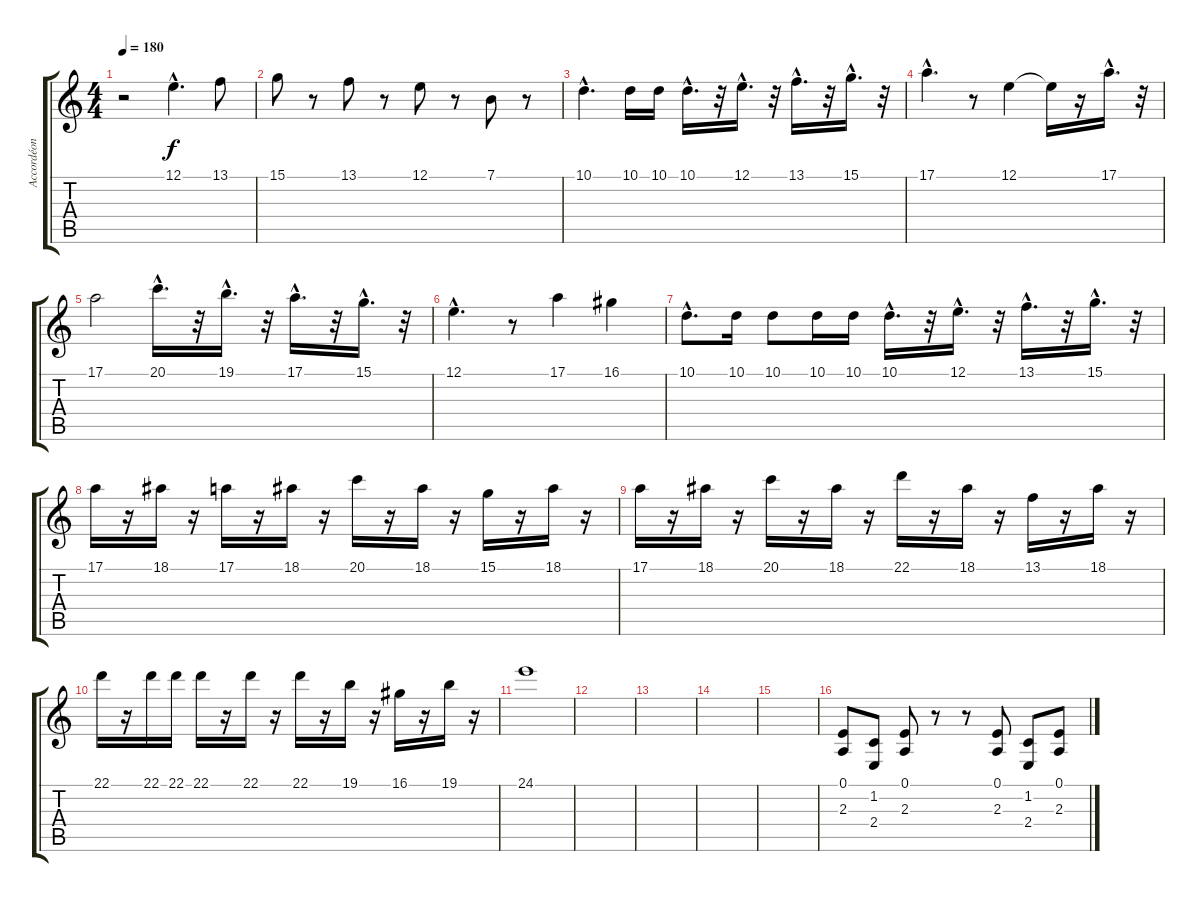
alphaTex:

\track ("Accordéon" "Accordéon") {instrument accordion}
\staff {score tabs}
\tuning (E4 B3 G3 D3 A2 E2) {hide}
\ts (4 4)
\tempo 180
\clef g2
\ks c
r.2{dy f} 12.1{hac}.4{d} 13.1.8 |
15.1.8 r.8 13.1.8 r.8 12.1.8 r.8 7.1.8 r.8 |
10.1{hac}.4{d} 10.1.16 10.1.16 10.1{hac}.16{d} r.32 12.1{hac}.16{d} r.32 13.1{hac}.16{d} r.32 15.1{hac}.16{d} r.32 |
17.1{hac}.4{d} r.8 12.1.4 12.1{t}.16 r.16 17.1{hac}.16{d} r.32 |
17.1.2 20.1{hac}.16{d} r.32 19.1{hac}.16{d} r.32 17.1{hac}.16{d} r.32 15.1{hac}.16{d} r.32 |
12.1{hac}.4{d} r.8 17.1.4 16.1.4 |
10.1{hac}.8{d} 10.1.16 10.1.8 10.1.16 10.1.16 10.1{hac}.16{d} r.32 12.1{hac}.16{d} r.32 13.1{hac}.16{d} r.32 15.1{hac}.16{d} r.32 |
17.1.16 r.16 18.1.16 r.16 17.1.16 r.16 18.1.16 r.16 20.1.16 r.16 18.1.16 r.16 15.1.16 r.16 18.1.16 r.16 |
17.1.16 r.16 18.1.16 r.16 20.1.16 r.16 18.1.16 r.16 22.1.16 r.16 18.1.16 r.16 13.1.16 r.16 18.1.16 r.16 |
22.1.16 r.16 22.1.16 22.1.16 22.1.16 r.16 22.1.16 r.16 22.1.16 r.16 19.1.16 r.16 16.1.16 r.16 19.1.16 r.16 |
24.1.1 |
|
|
|
|
(0.1 2.3).8 (1.2 2.4).8 (0.1 2.3).8 r.8 r.8 (0.1 2.3).8 (1.2 2.4).8 (0.1 2.3).8
